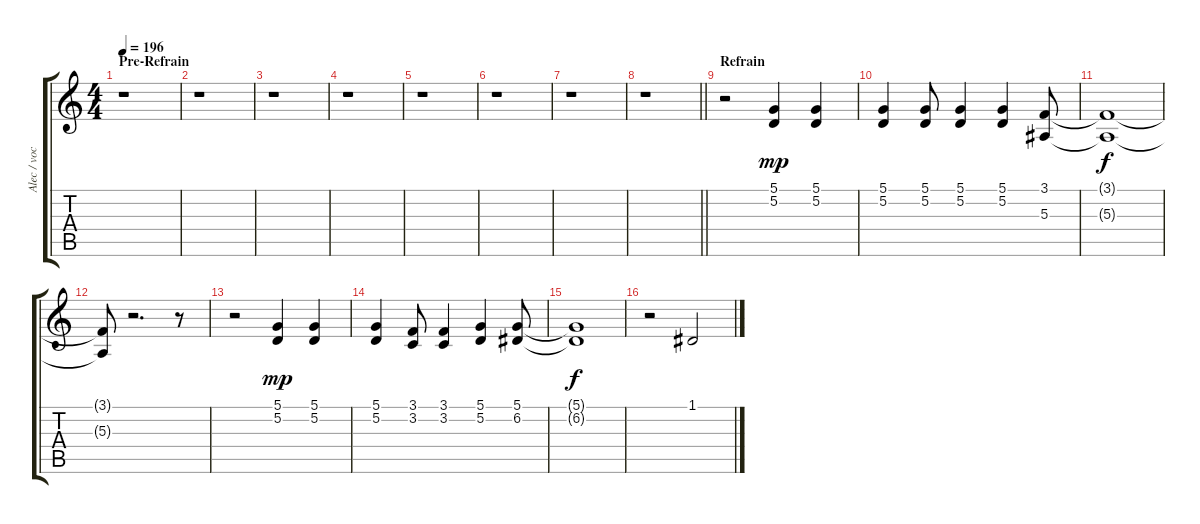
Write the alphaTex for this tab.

\track ("Alec / vocals" "Alec / voc") {instrument lead1square}
\staff {score tabs}
\tuning (D4 A3 F3 C3 G2 D2) {hide}
\ts (4 4)
\section ("" "Pre-Refrain")
\tempo 196
\clef g2
\ks c
r.1{dy f} |
r.1 |
r.1 |
r.1 |
r.1 |
r.1 |
r.1 |
\barLineRight lightlight
r.1 |
\section ("" "Refrain")
r.2 (5.1 5.2).4{dy mp} (5.1 5.2).4 |
(5.1 5.2).4 (5.1 5.2).8 (5.1 5.2).4 (5.1 5.2).4 (3.1 5.3).8 |
(3.1{t} 5.3{t}).1{dy f} |
(3.1{t} 5.3{t}).8 r.2{d} r.8 |
r.2 (5.1 5.2).4{dy mp} (5.1 5.2).4 |
(5.1 5.2).4 (3.1 3.2).8 (3.1 3.2).4 (5.1 5.2).4 (5.1 6.2).8 |
(5.1{t} 6.2{t}).1{dy f} |
r.2 1.1.2
